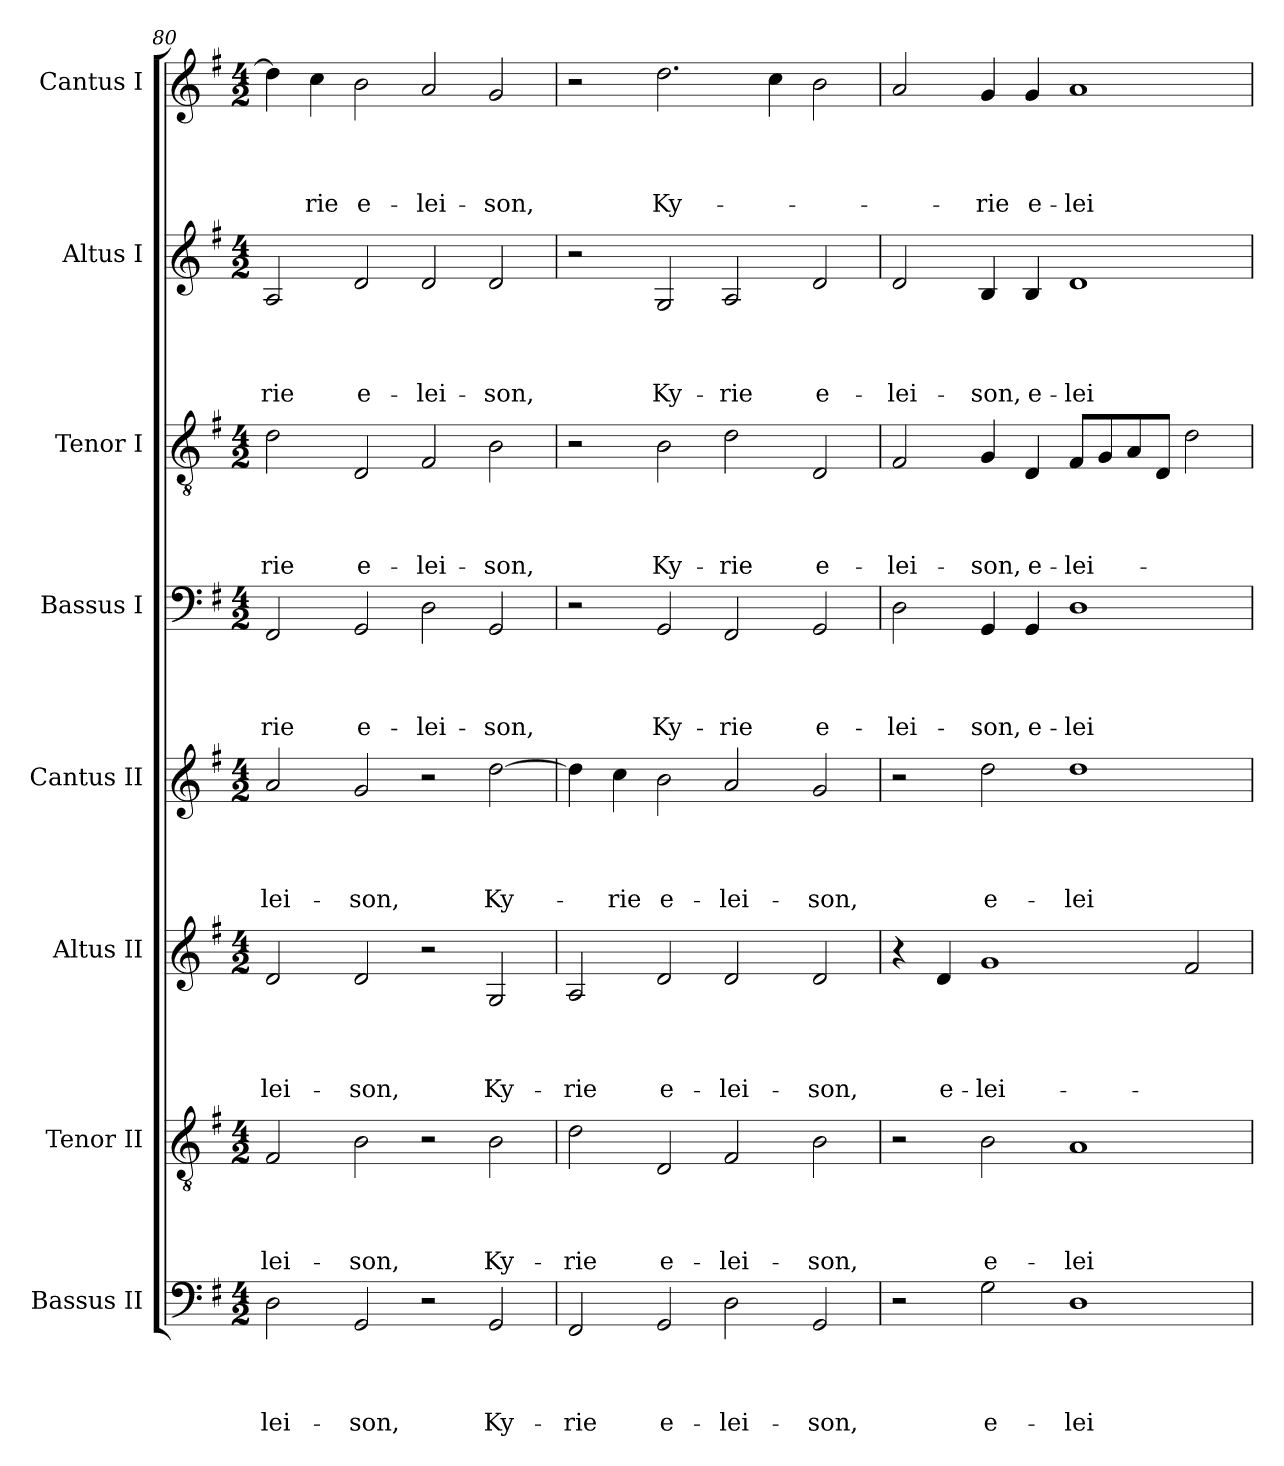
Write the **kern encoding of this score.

**kern	**text	**text	**text	**text	**kern	**text	**text	**text	**text	**kern	**text	**text	**text	**text	**kern	**text	**text	**text	**text	**kern	**text	**text	**text	**text	**kern	**text	**text	**text	**text	**kern	**text	**text	**text	**text	**kern	**text	**text	**text	**text
*part8	*part8	*part8	*part8	*part8	*part7	*part7	*part7	*part7	*part7	*part6	*part6	*part6	*part6	*part6	*part5	*part5	*part5	*part5	*part5	*part4	*part4	*part4	*part4	*part4	*part3	*part3	*part3	*part3	*part3	*part2	*part2	*part2	*part2	*part2	*part1	*part1	*part1	*part1	*part1
*staff8	*staff8	*staff8	*staff8	*staff8	*staff7	*staff7	*staff7	*staff7	*staff7	*staff6	*staff6	*staff6	*staff6	*staff6	*staff5	*staff5	*staff5	*staff5	*staff5	*staff4	*staff4	*staff4	*staff4	*staff4	*staff3	*staff3	*staff3	*staff3	*staff3	*staff2	*staff2	*staff2	*staff2	*staff2	*staff1	*staff1	*staff1	*staff1	*staff1
*I"Bassus II	*	*	*	*	*I"Tenor II	*	*	*	*	*I"Altus II	*	*	*	*	*I"Cantus II	*	*	*	*	*I"Bassus I	*	*	*	*	*I"Tenor I	*	*	*	*	*I"Altus I	*	*	*	*	*I"Cantus I	*	*	*	*
*I'B II	*	*	*	*	*I'T II	*	*	*	*	*I'A II	*	*	*	*	*I'C II	*	*	*	*	*I'B I	*	*	*	*	*I'T I	*	*	*	*	*I'A I	*	*	*	*	*I'C I	*	*	*	*
*clefF4	*	*	*	*	*clefGv2	*	*	*	*	*clefG2	*	*	*	*	*clefG2	*	*	*	*	*clefF4	*	*	*	*	*clefGv2	*	*	*	*	*clefG2	*	*	*	*	*clefG2	*	*	*	*
*k[f#]	*	*	*	*	*k[f#]	*	*	*	*	*k[f#]	*	*	*	*	*k[f#]	*	*	*	*	*k[f#]	*	*	*	*	*k[f#]	*	*	*	*	*k[f#]	*	*	*	*	*k[f#]	*	*	*	*
*G:	*	*	*	*	*G:	*	*	*	*	*G:	*	*	*	*	*G:	*	*	*	*	*G:	*	*	*	*	*G:	*	*	*	*	*G:	*	*	*	*	*G:	*	*	*	*
*M4/2	*	*	*	*	*M4/2	*	*	*	*	*M4/2	*	*	*	*	*M4/2	*	*	*	*	*M4/2	*	*	*	*	*M4/2	*	*	*	*	*M4/2	*	*	*	*	*M4/2	*	*	*	*
=80	=80	=80	=80	=80	=80	=80	=80	=80	=80	=80	=80	=80	=80	=80	=80	=80	=80	=80	=80	=80	=80	=80	=80	=80	=80	=80	=80	=80	=80	=80	=80	=80	=80	=80	=80	=80	=80	=80	=80
!	!	!	!	!LO:LY:b	!	!	!	!	!	!	!	!	!	!	!	!	!	!	!	!	!	!	!	!	!	!	!	!	!	!	!	!	!	!	!	!	!	!	!
!	!	!	!	!	!	!	!	!	!LO:LY:b	!	!	!	!	!	!	!	!	!	!	!	!	!	!	!	!	!	!	!	!	!	!	!	!	!	!	!	!	!	!
!	!	!	!	!	!	!	!	!	!	!	!	!	!	!LO:LY:b	!	!	!	!	!	!	!	!	!	!	!	!	!	!	!	!	!	!	!	!	!	!	!	!	!
!	!	!	!	!	!	!	!	!	!	!	!	!	!	!	!	!	!	!	!LO:LY:b	!	!	!	!	!	!	!	!	!	!	!	!	!	!	!	!	!	!	!	!
!	!	!	!	!	!	!	!	!	!	!	!	!	!	!	!	!	!	!	!	!	!	!	!	!LO:LY:b	!	!	!	!	!	!	!	!	!	!	!	!	!	!	!
!	!	!	!	!	!	!	!	!	!	!	!	!	!	!	!	!	!	!	!	!	!	!	!	!	!	!	!	!	!LO:LY:b	!	!	!	!	!	!	!	!	!	!
!	!	!	!	!	!	!	!	!	!	!	!	!	!	!	!	!	!	!	!	!	!	!	!	!	!	!	!	!	!	!	!	!	!	!LO:LY:b	!	!	!	!	!
2D\	.	.	.	-lei-	2F#/	.	.	.	-lei-	2d/	.	.	.	-lei-	2a/	.	.	.	-lei-	2FF#/	.	.	.	-rie	2d\	.	.	.	-rie	2A/	.	.	.	-rie	4dd\]	.	.	.	.
!	!	!	!	!	!	!	!	!	!	!	!	!	!	!	!	!	!	!	!	!	!	!	!	!	!	!	!	!	!	!	!	!	!	!	!	!	!	!	!LO:LY:b
.	.	.	.	.	.	.	.	.	.	.	.	.	.	.	.	.	.	.	.	.	.	.	.	.	.	.	.	.	.	.	.	.	.	.	4cc\	.	.	.	-rie
!	!	!	!	!LO:LY:b	!	!	!	!	!	!	!	!	!	!	!	!	!	!	!	!	!	!	!	!	!	!	!	!	!	!	!	!	!	!	!	!	!	!	!
!	!	!	!	!	!	!	!	!	!LO:LY:b	!	!	!	!	!	!	!	!	!	!	!	!	!	!	!	!	!	!	!	!	!	!	!	!	!	!	!	!	!	!
!	!	!	!	!	!	!	!	!	!	!	!	!	!	!LO:LY:b	!	!	!	!	!	!	!	!	!	!	!	!	!	!	!	!	!	!	!	!	!	!	!	!	!
!	!	!	!	!	!	!	!	!	!	!	!	!	!	!	!	!	!	!	!LO:LY:b	!	!	!	!	!	!	!	!	!	!	!	!	!	!	!	!	!	!	!	!
!	!	!	!	!	!	!	!	!	!	!	!	!	!	!	!	!	!	!	!	!	!	!	!	!LO:LY:b	!	!	!	!	!	!	!	!	!	!	!	!	!	!	!
!	!	!	!	!	!	!	!	!	!	!	!	!	!	!	!	!	!	!	!	!	!	!	!	!	!	!	!	!	!LO:LY:b	!	!	!	!	!	!	!	!	!	!
!	!	!	!	!	!	!	!	!	!	!	!	!	!	!	!	!	!	!	!	!	!	!	!	!	!	!	!	!	!	!	!	!	!	!LO:LY:b	!	!	!	!	!
!	!	!	!	!	!	!	!	!	!	!	!	!	!	!	!	!	!	!	!	!	!	!	!	!	!	!	!	!	!	!	!	!	!	!	!	!	!	!	!LO:LY:b
2GG/	.	.	.	-son,	2B\	.	.	.	-son,	2d/	.	.	.	-son,	2g/	.	.	.	-son,	2GG/	.	.	.	e-	2D/	.	.	.	e-	2d/	.	.	.	e-	2b\	.	.	.	e-
!	!	!	!	!	!	!	!	!	!	!	!	!	!	!	!	!	!	!	!	!	!	!	!	!LO:LY:b	!	!	!	!	!	!	!	!	!	!	!	!	!	!	!
!	!	!	!	!	!	!	!	!	!	!	!	!	!	!	!	!	!	!	!	!	!	!	!	!	!	!	!	!	!LO:LY:b	!	!	!	!	!	!	!	!	!	!
!	!	!	!	!	!	!	!	!	!	!	!	!	!	!	!	!	!	!	!	!	!	!	!	!	!	!	!	!	!	!	!	!	!	!LO:LY:b	!	!	!	!	!
!	!	!	!	!	!	!	!	!	!	!	!	!	!	!	!	!	!	!	!	!	!	!	!	!	!	!	!	!	!	!	!	!	!	!	!	!	!	!	!LO:LY:b
2r	.	.	.	.	2r	.	.	.	.	2r	.	.	.	.	2r	.	.	.	.	2D\	.	.	.	-lei-	2F#/	.	.	.	-lei-	2d/	.	.	.	-lei-	2a/	.	.	.	-lei-
!	!	!	!	!LO:LY:b	!	!	!	!	!	!	!	!	!	!	!	!	!	!	!	!	!	!	!	!	!	!	!	!	!	!	!	!	!	!	!	!	!	!	!
!	!	!	!	!	!	!	!	!	!LO:LY:b	!	!	!	!	!	!	!	!	!	!	!	!	!	!	!	!	!	!	!	!	!	!	!	!	!	!	!	!	!	!
!	!	!	!	!	!	!	!	!	!	!	!	!	!	!LO:LY:b	!	!	!	!	!	!	!	!	!	!	!	!	!	!	!	!	!	!	!	!	!	!	!	!	!
!	!	!	!	!	!	!	!	!	!	!	!	!	!	!	!	!	!	!	!LO:LY:b	!	!	!	!	!	!	!	!	!	!	!	!	!	!	!	!	!	!	!	!
!	!	!	!	!	!	!	!	!	!	!	!	!	!	!	!	!	!	!	!	!	!	!	!	!LO:LY:b	!	!	!	!	!	!	!	!	!	!	!	!	!	!	!
!	!	!	!	!	!	!	!	!	!	!	!	!	!	!	!	!	!	!	!	!	!	!	!	!	!	!	!	!	!LO:LY:b	!	!	!	!	!	!	!	!	!	!
!	!	!	!	!	!	!	!	!	!	!	!	!	!	!	!	!	!	!	!	!	!	!	!	!	!	!	!	!	!	!	!	!	!	!LO:LY:b	!	!	!	!	!
!	!	!	!	!	!	!	!	!	!	!	!	!	!	!	!	!	!	!	!	!	!	!	!	!	!	!	!	!	!	!	!	!	!	!	!	!	!	!	!LO:LY:b
2GG/	.	.	.	Ky-	2B\	.	.	.	Ky-	2G/	.	.	.	Ky-	[2dd\	.	.	.	Ky-	2GG/	.	.	.	-son,	2B\	.	.	.	-son,	2d/	.	.	.	-son,	2g/	.	.	.	-son,
=81	=81	=81	=81	=81	=81	=81	=81	=81	=81	=81	=81	=81	=81	=81	=81	=81	=81	=81	=81	=81	=81	=81	=81	=81	=81	=81	=81	=81	=81	=81	=81	=81	=81	=81	=81	=81	=81	=81	=81
!	!	!	!	!LO:LY:b	!	!	!	!	!	!	!	!	!	!	!	!	!	!	!	!	!	!	!	!	!	!	!	!	!	!	!	!	!	!	!	!	!	!	!
!	!	!	!	!	!	!	!	!	!LO:LY:b	!	!	!	!	!	!	!	!	!	!	!	!	!	!	!	!	!	!	!	!	!	!	!	!	!	!	!	!	!	!
!	!	!	!	!	!	!	!	!	!	!	!	!	!	!LO:LY:b	!	!	!	!	!	!	!	!	!	!	!	!	!	!	!	!	!	!	!	!	!	!	!	!	!
2FF#/	.	.	.	-rie	2d\	.	.	.	-rie	2A/	.	.	.	-rie	4dd\]	.	.	.	.	2r	.	.	.	.	2r	.	.	.	.	2r	.	.	.	.	2r	.	.	.	.
!	!	!	!	!	!	!	!	!	!	!	!	!	!	!	!	!	!	!	!LO:LY:b	!	!	!	!	!	!	!	!	!	!	!	!	!	!	!	!	!	!	!	!
.	.	.	.	.	.	.	.	.	.	.	.	.	.	.	4cc\	.	.	.	-rie	.	.	.	.	.	.	.	.	.	.	.	.	.	.	.	.	.	.	.	.
!	!	!	!	!LO:LY:b	!	!	!	!	!	!	!	!	!	!	!	!	!	!	!	!	!	!	!	!	!	!	!	!	!	!	!	!	!	!	!	!	!	!	!
!	!	!	!	!	!	!	!	!	!LO:LY:b	!	!	!	!	!	!	!	!	!	!	!	!	!	!	!	!	!	!	!	!	!	!	!	!	!	!	!	!	!	!
!	!	!	!	!	!	!	!	!	!	!	!	!	!	!LO:LY:b	!	!	!	!	!	!	!	!	!	!	!	!	!	!	!	!	!	!	!	!	!	!	!	!	!
!	!	!	!	!	!	!	!	!	!	!	!	!	!	!	!	!	!	!	!LO:LY:b	!	!	!	!	!	!	!	!	!	!	!	!	!	!	!	!	!	!	!	!
!	!	!	!	!	!	!	!	!	!	!	!	!	!	!	!	!	!	!	!	!	!	!	!	!LO:LY:b	!	!	!	!	!	!	!	!	!	!	!	!	!	!	!
!	!	!	!	!	!	!	!	!	!	!	!	!	!	!	!	!	!	!	!	!	!	!	!	!	!	!	!	!	!LO:LY:b	!	!	!	!	!	!	!	!	!	!
!	!	!	!	!	!	!	!	!	!	!	!	!	!	!	!	!	!	!	!	!	!	!	!	!	!	!	!	!	!	!	!	!	!	!LO:LY:b	!	!	!	!	!
!	!	!	!	!	!	!	!	!	!	!	!	!	!	!	!	!	!	!	!	!	!	!	!	!	!	!	!	!	!	!	!	!	!	!	!	!	!	!	!LO:LY:b
2GG/	.	.	.	e-	2D/	.	.	.	e-	2d/	.	.	.	e-	2b\	.	.	.	e-	2GG/	.	.	.	Ky-	2B\	.	.	.	Ky-	2G/	.	.	.	Ky-	2.dd\	.	.	.	Ky-
!	!	!	!	!LO:LY:b	!	!	!	!	!	!	!	!	!	!	!	!	!	!	!	!	!	!	!	!	!	!	!	!	!	!	!	!	!	!	!	!	!	!	!
!	!	!	!	!	!	!	!	!	!LO:LY:b	!	!	!	!	!	!	!	!	!	!	!	!	!	!	!	!	!	!	!	!	!	!	!	!	!	!	!	!	!	!
!	!	!	!	!	!	!	!	!	!	!	!	!	!	!LO:LY:b	!	!	!	!	!	!	!	!	!	!	!	!	!	!	!	!	!	!	!	!	!	!	!	!	!
!	!	!	!	!	!	!	!	!	!	!	!	!	!	!	!	!	!	!	!LO:LY:b	!	!	!	!	!	!	!	!	!	!	!	!	!	!	!	!	!	!	!	!
!	!	!	!	!	!	!	!	!	!	!	!	!	!	!	!	!	!	!	!	!	!	!	!	!LO:LY:b	!	!	!	!	!	!	!	!	!	!	!	!	!	!	!
!	!	!	!	!	!	!	!	!	!	!	!	!	!	!	!	!	!	!	!	!	!	!	!	!	!	!	!	!	!LO:LY:b	!	!	!	!	!	!	!	!	!	!
!	!	!	!	!	!	!	!	!	!	!	!	!	!	!	!	!	!	!	!	!	!	!	!	!	!	!	!	!	!	!	!	!	!	!LO:LY:b	!	!	!	!	!
2D\	.	.	.	-lei-	2F#/	.	.	.	-lei-	2d/	.	.	.	-lei-	2a/	.	.	.	-lei-	2FF#/	.	.	.	-rie	2d\	.	.	.	-rie	2A/	.	.	.	-rie	.	.	.	.	.
.	.	.	.	.	.	.	.	.	.	.	.	.	.	.	.	.	.	.	.	.	.	.	.	.	.	.	.	.	.	.	.	.	.	.	4cc\	.	.	.	.
!	!	!	!	!LO:LY:b	!	!	!	!	!	!	!	!	!	!	!	!	!	!	!	!	!	!	!	!	!	!	!	!	!	!	!	!	!	!	!	!	!	!	!
!	!	!	!	!	!	!	!	!	!LO:LY:b	!	!	!	!	!	!	!	!	!	!	!	!	!	!	!	!	!	!	!	!	!	!	!	!	!	!	!	!	!	!
!	!	!	!	!	!	!	!	!	!	!	!	!	!	!LO:LY:b	!	!	!	!	!	!	!	!	!	!	!	!	!	!	!	!	!	!	!	!	!	!	!	!	!
!	!	!	!	!	!	!	!	!	!	!	!	!	!	!	!	!	!	!	!LO:LY:b	!	!	!	!	!	!	!	!	!	!	!	!	!	!	!	!	!	!	!	!
!	!	!	!	!	!	!	!	!	!	!	!	!	!	!	!	!	!	!	!	!	!	!	!	!LO:LY:b	!	!	!	!	!	!	!	!	!	!	!	!	!	!	!
!	!	!	!	!	!	!	!	!	!	!	!	!	!	!	!	!	!	!	!	!	!	!	!	!	!	!	!	!	!LO:LY:b	!	!	!	!	!	!	!	!	!	!
!	!	!	!	!	!	!	!	!	!	!	!	!	!	!	!	!	!	!	!	!	!	!	!	!	!	!	!	!	!	!	!	!	!	!LO:LY:b	!	!	!	!	!
2GG/	.	.	.	-son,	2B\	.	.	.	-son,	2d/	.	.	.	-son,	2g/	.	.	.	-son,	2GG/	.	.	.	e-	2D/	.	.	.	e-	2d/	.	.	.	e-	2b\	.	.	.	.
=82	=82	=82	=82	=82	=82	=82	=82	=82	=82	=82	=82	=82	=82	=82	=82	=82	=82	=82	=82	=82	=82	=82	=82	=82	=82	=82	=82	=82	=82	=82	=82	=82	=82	=82	=82	=82	=82	=82	=82
!	!	!	!	!	!	!	!	!	!	!	!	!	!	!	!	!	!	!	!	!	!	!	!	!LO:LY:b	!	!	!	!	!	!	!	!	!	!	!	!	!	!	!
!	!	!	!	!	!	!	!	!	!	!	!	!	!	!	!	!	!	!	!	!	!	!	!	!	!	!	!	!	!LO:LY:b	!	!	!	!	!	!	!	!	!	!
!	!	!	!	!	!	!	!	!	!	!	!	!	!	!	!	!	!	!	!	!	!	!	!	!	!	!	!	!	!	!	!	!	!	!LO:LY:b	!	!	!	!	!
2r	.	.	.	.	2r	.	.	.	.	4r	.	.	.	.	2r	.	.	.	.	2D\	.	.	.	-lei-	2F#/	.	.	.	-lei-	2d/	.	.	.	-lei-	2a/	.	.	.	.
!	!	!	!	!	!	!	!	!	!	!	!	!	!	!LO:LY:b	!	!	!	!	!	!	!	!	!	!	!	!	!	!	!	!	!	!	!	!	!	!	!	!	!
.	.	.	.	.	.	.	.	.	.	4d/	.	.	.	e-	.	.	.	.	.	.	.	.	.	.	.	.	.	.	.	.	.	.	.	.	.	.	.	.	.
!	!	!	!	!LO:LY:b	!	!	!	!	!	!	!	!	!	!	!	!	!	!	!	!	!	!	!	!	!	!	!	!	!	!	!	!	!	!	!	!	!	!	!
!	!	!	!	!	!	!	!	!	!LO:LY:b	!	!	!	!	!	!	!	!	!	!	!	!	!	!	!	!	!	!	!	!	!	!	!	!	!	!	!	!	!	!
!	!	!	!	!	!	!	!	!	!	!	!	!	!	!LO:LY:b	!	!	!	!	!	!	!	!	!	!	!	!	!	!	!	!	!	!	!	!	!	!	!	!	!
!	!	!	!	!	!	!	!	!	!	!	!	!	!	!	!	!	!	!	!LO:LY:b	!	!	!	!	!	!	!	!	!	!	!	!	!	!	!	!	!	!	!	!
!	!	!	!	!	!	!	!	!	!	!	!	!	!	!	!	!	!	!	!	!	!	!	!	!LO:LY:b	!	!	!	!	!	!	!	!	!	!	!	!	!	!	!
!	!	!	!	!	!	!	!	!	!	!	!	!	!	!	!	!	!	!	!	!	!	!	!	!	!	!	!	!	!LO:LY:b	!	!	!	!	!	!	!	!	!	!
!	!	!	!	!	!	!	!	!	!	!	!	!	!	!	!	!	!	!	!	!	!	!	!	!	!	!	!	!	!	!	!	!	!	!LO:LY:b	!	!	!	!	!
!	!	!	!	!	!	!	!	!	!	!	!	!	!	!	!	!	!	!	!	!	!	!	!	!	!	!	!	!	!	!	!	!	!	!	!	!	!	!	!LO:LY:b
2G\	.	.	.	e-	2B\	.	.	.	e-	1g	.	.	.	-lei-	2dd\	.	.	.	e-	4GG/	.	.	.	-son,	4G/	.	.	.	-son,	4B/	.	.	.	-son,	4g/	.	.	.	-rie
!	!	!	!	!	!	!	!	!	!	!	!	!	!	!	!	!	!	!	!	!	!	!	!	!LO:LY:b	!	!	!	!	!	!	!	!	!	!	!	!	!	!	!
!	!	!	!	!	!	!	!	!	!	!	!	!	!	!	!	!	!	!	!	!	!	!	!	!	!	!	!	!	!LO:LY:b	!	!	!	!	!	!	!	!	!	!
!	!	!	!	!	!	!	!	!	!	!	!	!	!	!	!	!	!	!	!	!	!	!	!	!	!	!	!	!	!	!	!	!	!	!LO:LY:b	!	!	!	!	!
!	!	!	!	!	!	!	!	!	!	!	!	!	!	!	!	!	!	!	!	!	!	!	!	!	!	!	!	!	!	!	!	!	!	!	!	!	!	!	!LO:LY:b
.	.	.	.	.	.	.	.	.	.	.	.	.	.	.	.	.	.	.	.	4GG/	.	.	.	e-	4D/	.	.	.	e-	4B/	.	.	.	e-	4g/	.	.	.	e-
!	!	!	!	!LO:LY:b	!	!	!	!	!	!	!	!	!	!	!	!	!	!	!	!	!	!	!	!	!	!	!	!	!	!	!	!	!	!	!	!	!	!	!
!	!	!	!	!	!	!	!	!	!LO:LY:b	!	!	!	!	!	!	!	!	!	!	!	!	!	!	!	!	!	!	!	!	!	!	!	!	!	!	!	!	!	!
!	!	!	!	!	!	!	!	!	!	!	!	!	!	!	!	!	!	!	!LO:LY:b	!	!	!	!	!	!	!	!	!	!	!	!	!	!	!	!	!	!	!	!
!	!	!	!	!	!	!	!	!	!	!	!	!	!	!	!	!	!	!	!	!	!	!	!	!LO:LY:b	!	!	!	!	!	!	!	!	!	!	!	!	!	!	!
!	!	!	!	!	!	!	!	!	!	!	!	!	!	!	!	!	!	!	!	!	!	!	!	!	!	!	!	!	!LO:LY:b	!	!	!	!	!	!	!	!	!	!
!	!	!	!	!	!	!	!	!	!	!	!	!	!	!	!	!	!	!	!	!	!	!	!	!	!	!	!	!	!	!	!	!	!	!LO:LY:b	!	!	!	!	!
!	!	!	!	!	!	!	!	!	!	!	!	!	!	!	!	!	!	!	!	!	!	!	!	!	!	!	!	!	!	!	!	!	!	!	!	!	!	!	!LO:LY:b
1D	.	.	.	-lei-	1A	.	.	.	-lei-	.	.	.	.	.	1dd	.	.	.	-lei-	1D	.	.	.	-lei-	8F#/L	.	.	.	-lei-	1d	.	.	.	-lei-	1a	.	.	.	-lei-
.	.	.	.	.	.	.	.	.	.	.	.	.	.	.	.	.	.	.	.	.	.	.	.	.	8G/	.	.	.	.	.	.	.	.	.	.	.	.	.	.
.	.	.	.	.	.	.	.	.	.	.	.	.	.	.	.	.	.	.	.	.	.	.	.	.	8A/	.	.	.	.	.	.	.	.	.	.	.	.	.	.
.	.	.	.	.	.	.	.	.	.	.	.	.	.	.	.	.	.	.	.	.	.	.	.	.	8D/J	.	.	.	.	.	.	.	.	.	.	.	.	.	.
.	.	.	.	.	.	.	.	.	.	2f#/	.	.	.	.	.	.	.	.	.	.	.	.	.	.	2d\	.	.	.	.	.	.	.	.	.	.	.	.	.	.
=	=	=	=	=	=	=	=	=	=	=	=	=	=	=	=	=	=	=	=	=	=	=	=	=	=	=	=	=	=	=	=	=	=	=	=	=	=	=	=
*-	*-	*-	*-	*-	*-	*-	*-	*-	*-	*-	*-	*-	*-	*-	*-	*-	*-	*-	*-	*-	*-	*-	*-	*-	*-	*-	*-	*-	*-	*-	*-	*-	*-	*-	*-	*-	*-	*-	*-
